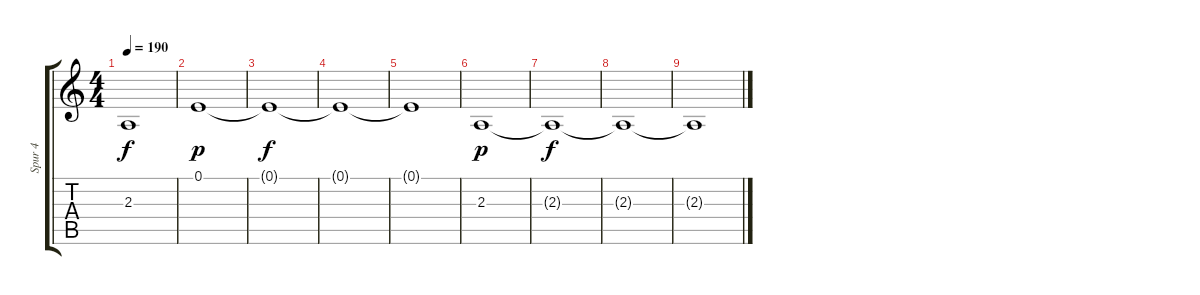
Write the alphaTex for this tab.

\track ("Spur 4" "Spur 4") {instrument fx2soundtrack}
\staff {score tabs}
\tuning (E4 B3 G3 D3 A2 E2) {hide}
\ts (4 4)
\tempo 190
\clef g2
\ks c
2.3{t}.1{dy f} |
0.1.1{dy p volume 9} |
0.1{t}.1{dy f} |
0.1{t}.1 |
0.1{t}.1 |
2.3.1{dy p volume 4} |
2.3{t}.1{dy f} |
2.3{t}.1 |
2.3{t}.1
